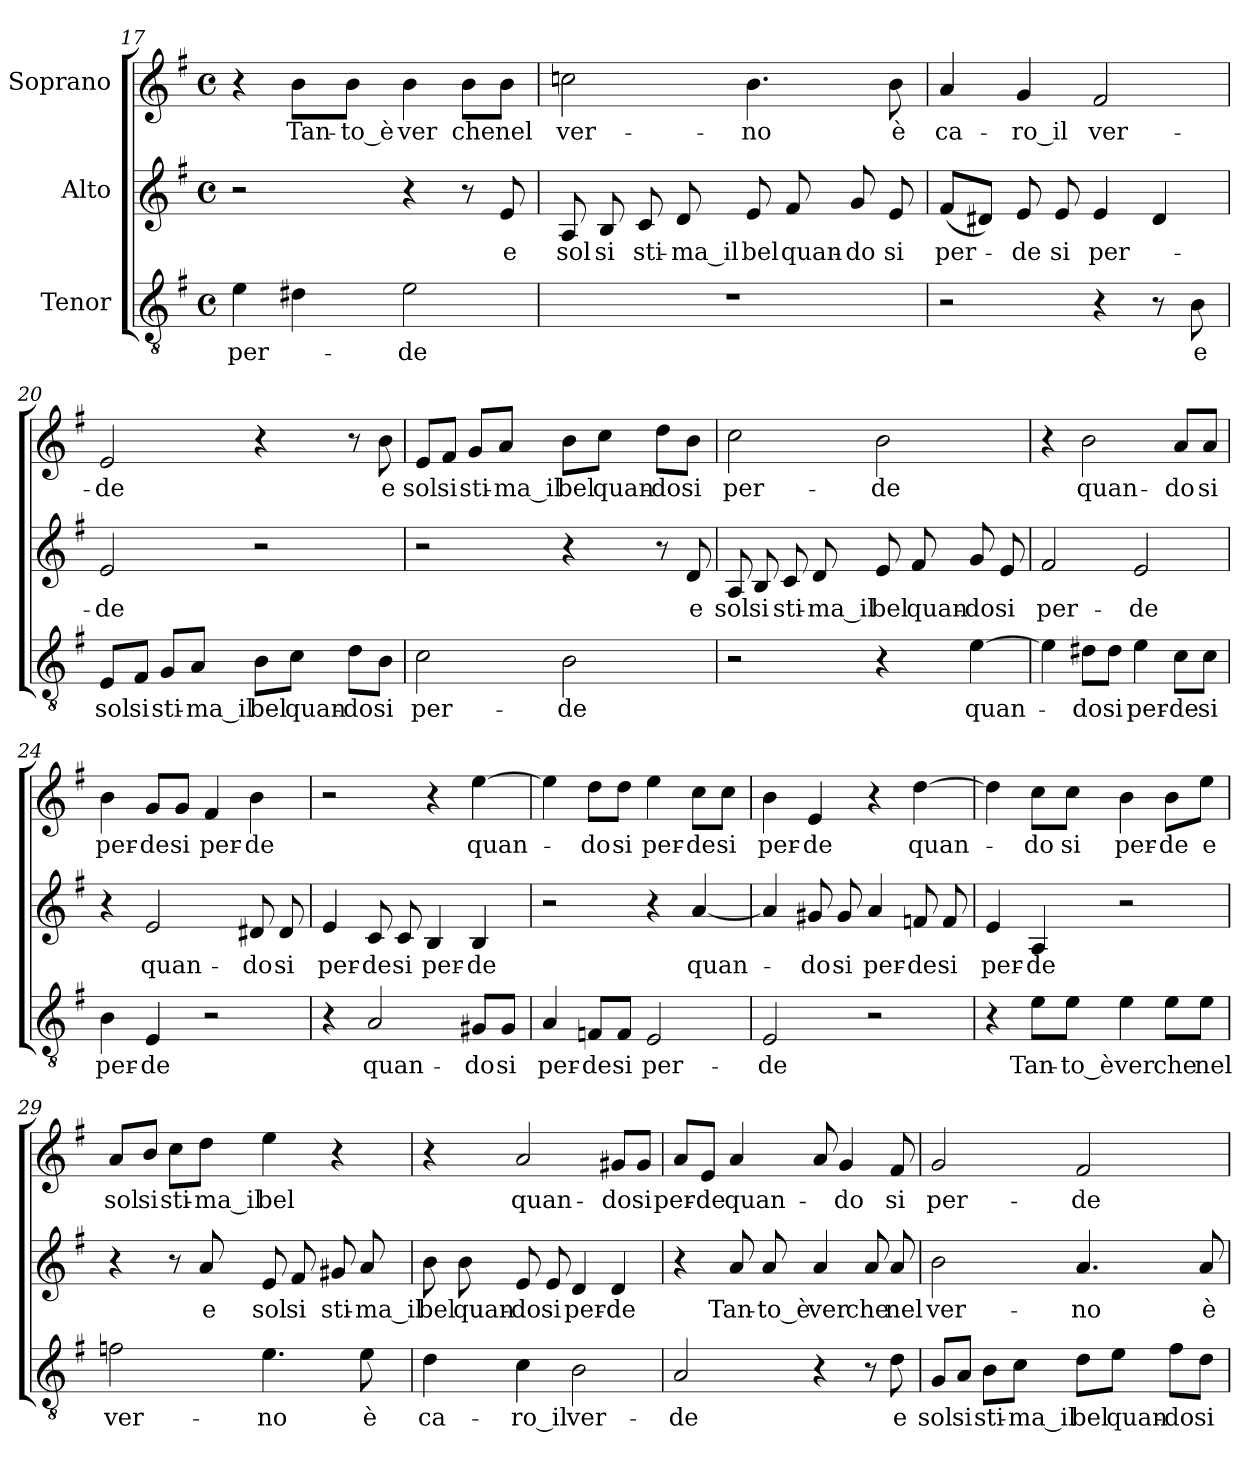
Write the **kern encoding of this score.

**kern	**text	**kern	**text	**kern	**text
*part3	*part3	*part2	*part2	*part1	*part1
*staff3	*staff3	*staff2	*staff2	*staff1	*staff1
*I"Tenor	*	*I"Alto	*	*I"Soprano	*
!!LO:LB:g=z
*clefGv2	*	*clefG2	*	*clefG2	*
*k[f#]	*	*k[f#]	*	*k[f#]	*
*G:	*	*G:	*	*G:	*
*M4/4	*	*M4/4	*	*M4/4	*
*met(c)	*	*met(c)	*	*met(c)	*
=17	=17	=17	=17	=17	=17
4e\	per-	2r	.	4r	.
4d#X\	.	.	.	8b\L	Tan-
.	.	.	.	8b\J	-to_è
2e\	-de	4r	.	4b\	ver
.	.	8r	.	8b\L	che
.	.	8e/	e	8b\J	nel
=18	=18	=18	=18	=18	=18
1r	.	8A/	sol	2ccn\	ver-
.	.	8B/	si	.	.
.	.	8c/	sti-	.	.
.	.	8d/	-ma_il	.	.
.	.	8e/	bel	4.b\	-no
.	.	8f#/	quan-	.	.
.	.	8g/	-do	.	.
.	.	8e/	si	8b\	è
=19	=19	=19	=19	=19	=19
2r	.	(8f#/L	per-	4a/	ca-
.	.	8d#X/J)	.	.	.
.	.	8e/	-de	4g/	-ro_il
.	.	8e/	si	.	.
4r	.	4e/	per-	2f#/	ver-
8r	.	4d#/	.	.	.
8B\	e	.	.	.	.
=20	=20	=20	=20	=20	=20
8E/L	sol	2e/	-de	2e/	-de
8F#/J	si	.	.	.	.
8G/L	sti-	.	.	.	.
8A/J	-ma_il	.	.	.	.
8B\L	bel	2r	.	4r	.
8c\J	quan-	.	.	.	.
8d\L	-do	.	.	8r	.
8B\J	si	.	.	8b\	e
!!LO:LB:g=z
=21	=21	=21	=21	=21	=21
2c\	per-	2r	.	8e/L	sol
.	.	.	.	8f#/J	si
.	.	.	.	8g/L	sti-
.	.	.	.	8a/J	-ma_il
2B\	-de	4r	.	8b\L	bel
.	.	.	.	8cc\J	quan-
.	.	8r	.	8dd\L	-do
.	.	8d/	e	8b\J	si
=22	=22	=22	=22	=22	=22
2r	.	8A/	sol	2cc\	per-
.	.	8B/	si	.	.
.	.	8c/	sti-	.	.
.	.	8d/	-ma_il	.	.
4r	.	8e/	bel	2b\	-de
.	.	8f#/	quan-	.	.
[4e\	quan-	8g/	-do	.	.
.	.	8e/	si	.	.
=23	=23	=23	=23	=23	=23
4e\]	.	2f#/	per-	4r	.
8d#X\L	-do	.	.	2b\	quan-
8d#\J	si	.	.	.	.
4e\	per-	2e/	-de	.	.
8c\L	-de	.	.	8a/L	-do
8c\J	si	.	.	8a/J	si
=24	=24	=24	=24	=24	=24
4B\	per-	4r	.	4b\	per-
4E/	-de	2e/	quan-	8g/L	-de
.	.	.	.	8g/J	si
2r	.	.	.	4f#/	per-
.	.	8d#X/	-do	4b\	-de
.	.	8d#/	si	.	.
!!LO:LB:g=z
=25	=25	=25	=25	=25	=25
4r	.	4e/	per-	2r	.
2A/	quan-	8c/	-de	.	.
.	.	8c/	si	.	.
.	.	4B/	per-	4r	.
8G#X/L	-do	4B/	-de	[4ee\	quan-
8G#/J	si	.	.	.	.
=26	=26	=26	=26	=26	=26
4A/	per-	2r	.	4ee\]	.
8Fn/L	-de	.	.	8dd\L	-do
8F/J	si	.	.	8dd\J	si
2E/	per-	4r	.	4ee\	per-
.	.	[4a/	quan-	8cc\L	-de
.	.	.	.	8cc\J	si
=27	=27	=27	=27	=27	=27
2E/	-de	4a/]	.	4b\	per-
.	.	8g#X/	-do	4e/	-de
.	.	8g#/	si	.	.
2r	.	4a/	per-	4r	.
.	.	8fn/	-de	[4dd\	quan-
.	.	8f/	si	.	.
=28	=28	=28	=28	=28	=28
4r	.	4e/	per-	4dd\]	.
8e\L	Tan-	4A/	-de	8cc\L	-do
8e\J	-to_è	.	.	8cc\J	si
4e\	ver	2r	.	4b\	per-
8e\L	che	.	.	8b\L	-de
8e\J	nel	.	.	8ee\J	e
!!LO:PB:g=z
=29	=29	=29	=29	=29	=29
2fn\	ver-	4r	.	8a/L	sol
.	.	.	.	8b/J	si
.	.	8r	.	8cc\L	sti-
.	.	8a/	e	8dd\J	-ma_il
4.e\	-no	8e/	sol	4ee\	bel
.	.	8f#/	si	.	.
.	.	8g#X/	sti-	4r	.
8e\	è	8a/	-ma_il	.	.
=30	=30	=30	=30	=30	=30
4d\	ca-	8b\	bel	4r	.
.	.	8b\	quan-	.	.
4c\	-ro_il	8e/	-do	2a/	quan-
.	.	8e/	si	.	.
2B\	ver-	4d/	per-	.	.
.	.	4d/	-de	8g#X/L	-do
.	.	.	.	8g#/J	si
=31	=31	=31	=31	=31	=31
2A/	-de	4r	.	8a/L	per-
.	.	.	.	8e/J	-de
.	.	8a/	Tan-	4a/	quan-
.	.	8a/	-to_è	.	.
4r	.	4a/	ver	8a/	.
.	.	.	.	4g/	-do
8r	.	8a/	che	.	.
8d\	e	8a/	nel	8f#/	si
=32	=32	=32	=32	=32	=32
8G/L	sol	2b\	ver-	2g/	per-
8A/J	si	.	.	.	.
8B\L	sti-	.	.	.	.
8c\J	-ma_il	.	.	.	.
8d\L	bel	4.a/	-no	2f#/	-de
8e\J	quan-	.	.	.	.
8f#\L	-do	.	.	.	.
8d\J	si	8a/	è	.	.
=	=	=	=	=	=
*-	*-	*-	*-	*-	*-
